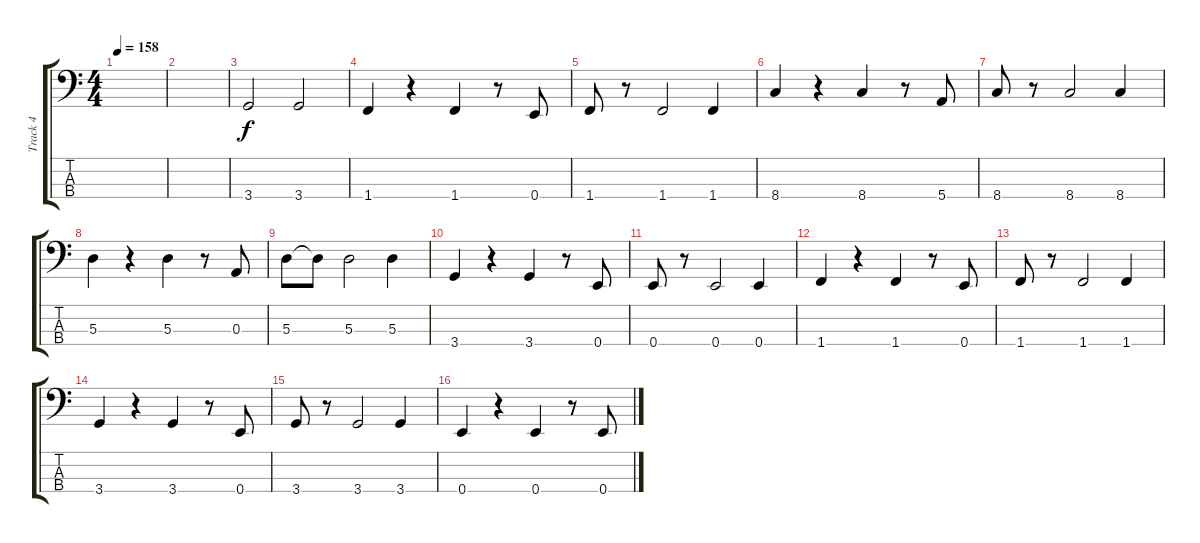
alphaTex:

\track ("Track 4" "Track 4") {instrument electricbassfinger}
\staff {score tabs}
\tuning (G2 D2 A1 E1) {hide}
\ts (4 4)
\tempo 158
\clef f4
\ks c
|
|
3.4.2 3.4.2 |
1.4.4 r.4 1.4.4 r.8 0.4.8 |
1.4.8 r.8 1.4.2 1.4.4 |
8.4.4 r.4 8.4.4 r.8 5.4.8 |
8.4.8 r.8 8.4.2 8.4.4 |
5.3.4 r.4 5.3.4 r.8 0.3.8 |
5.3.8 5.3{t}.8 5.3.2 5.3.4 |
3.4.4 r.4 3.4.4 r.8 0.4.8 |
0.4.8 r.8 0.4.2 0.4.4 |
1.4.4 r.4 1.4.4 r.8 0.4.8 |
1.4.8 r.8 1.4.2 1.4.4 |
3.4.4 r.4 3.4.4 r.8 0.4.8 |
3.4.8 r.8 3.4.2 3.4.4 |
0.4.4 r.4 0.4.4 r.8 0.4.8
